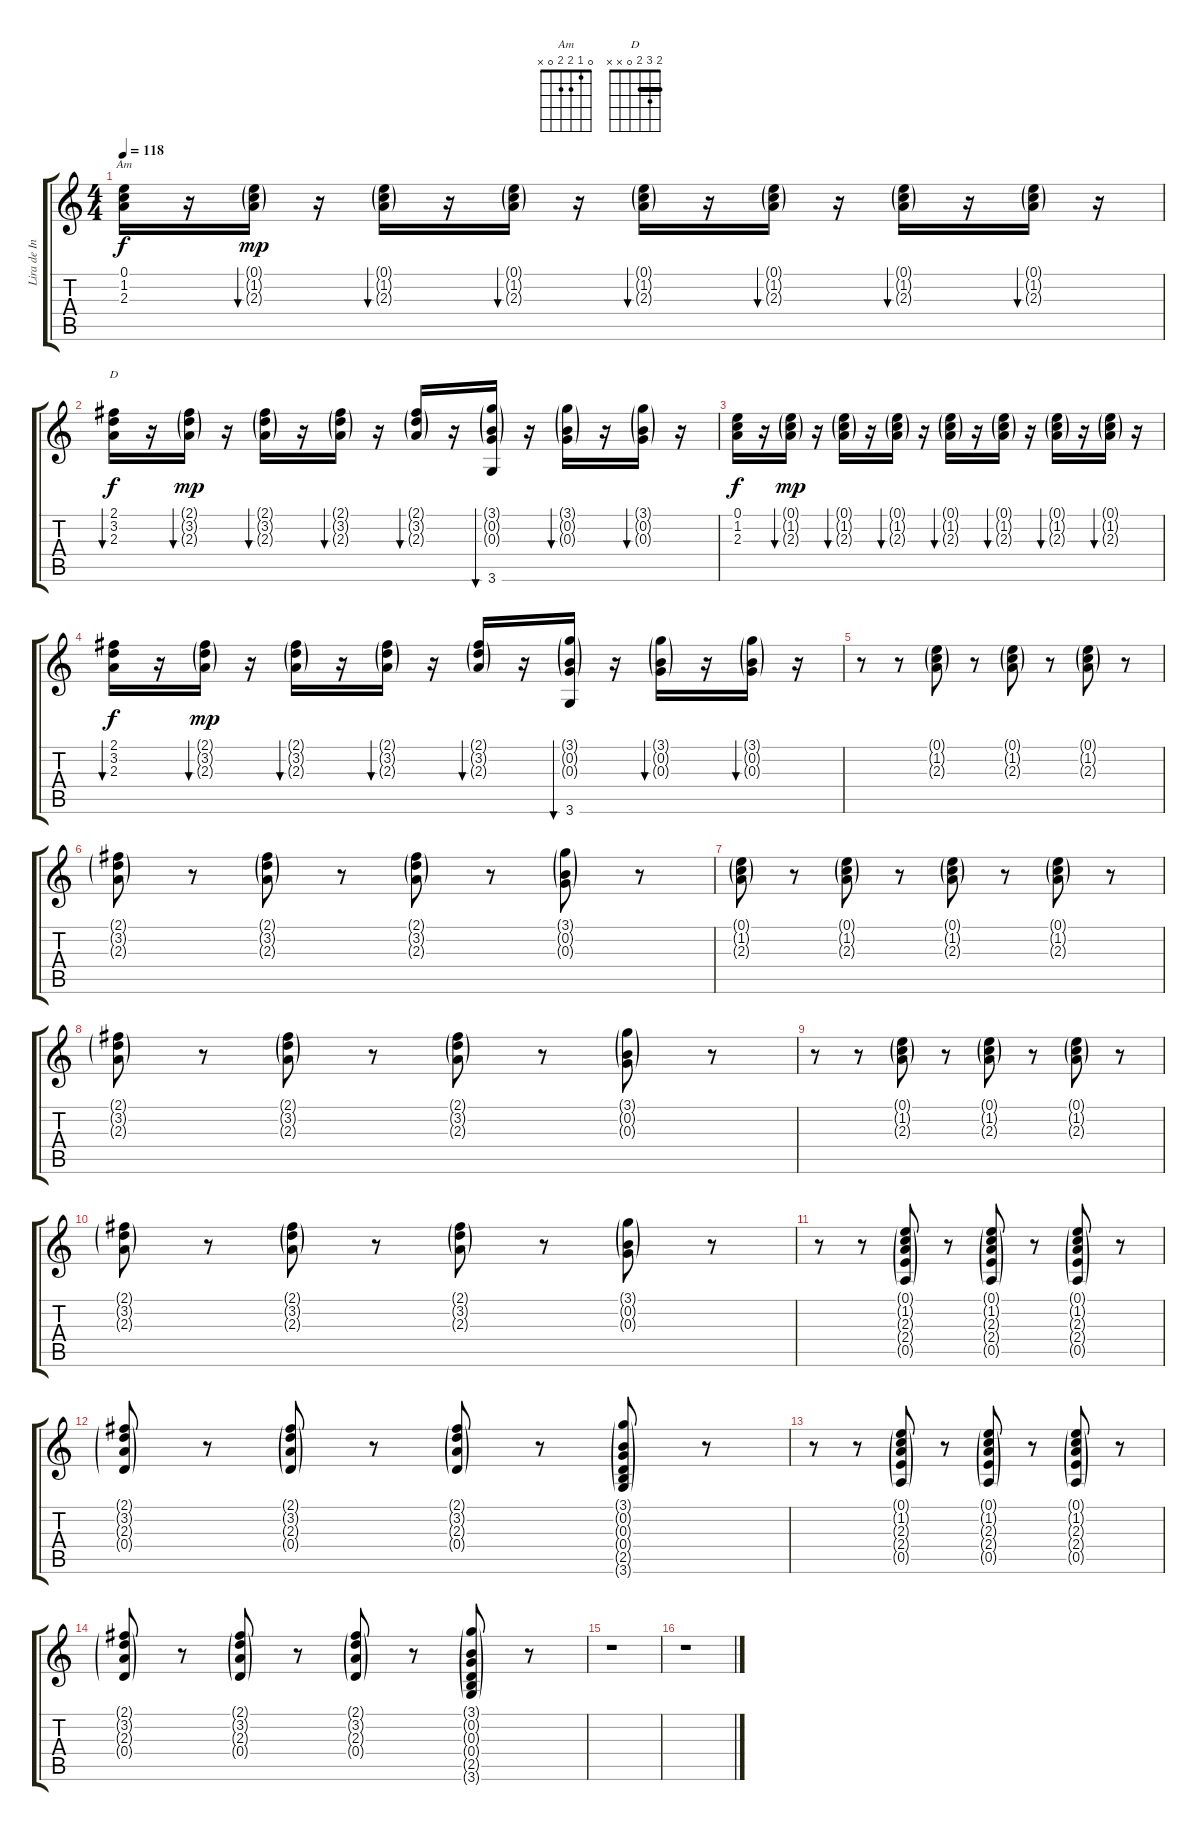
\track ("Lira de Intro" "Lira de In") {instrument distortionguitar}
\staff {score tabs}
\tuning (E4 B3 G3 D3 A2 E2) {hide}
\chord ("Am" 0 1 2 2 0 x)
\chord ("D" 2 3 2 0 x x) {barre 2}
\ts (4 4)
\tempo 118
\clef g2
\ks c
(0.1 1.2 2.3).16{ch "Am" dy f balance 0 instrument distortionguitar} r.16 (0.1{g} 1.2{g} 2.3{g}).16{bu 120 dy mp} r.16 (0.1{g} 1.2{g} 2.3{g}).16{bu 120 balance 16} r.16 (0.1{g} 1.2{g} 2.3{g}).16{bu 120} r.16 (0.1{g} 1.2{g} 2.3{g}).16{bu 120 balance 0} r.16 (0.1{g} 1.2{g} 2.3{g}).16{bu 120} r.16 (0.1{g} 1.2{g} 2.3{g}).16{bu 120 balance 0} r.16 (0.1{g} 1.2{g} 2.3{g}).16{bu 120} r.16 |
(2.1 3.2 2.3).16{bu 120 ch "D" dy f balance 16} r.16 (2.1{g} 3.2{g} 2.3{g}).16{bu 120 dy mp} r.16 (2.1{g} 3.2{g} 2.3{g}).16{bu 120} r.16 (2.1{g} 3.2{g} 2.3{g}).16{bu 120} r.16 (2.1{g} 3.2{g} 2.3{g}).16{bu 120} r.16 (3.1{g} 0.2{g} 0.3{g} 3.6).16{bu 120} r.16 (3.1{g} 0.2{g} 0.3{g}).16{bu 120} r.16 (3.1{g} 0.2{g} 0.3{g}).16{bu 120} r.16 |
(0.1 1.2 2.3).16{dy f} r.16 (0.1{g} 1.2{g} 2.3{g}).16{bu 120 dy mp} r.16 (0.1{g} 1.2{g} 2.3{g}).16{bu 120} r.16 (0.1{g} 1.2{g} 2.3{g}).16{bu 120} r.16 (0.1{g} 1.2{g} 2.3{g}).16{bu 120} r.16 (0.1{g} 1.2{g} 2.3{g}).16{bu 120} r.16 (0.1{g} 1.2{g} 2.3{g}).16{bu 120} r.16 (0.1{g} 1.2{g} 2.3{g}).16{bu 120} r.16 |
(2.1 3.2 2.3).16{bu 120 dy f} r.16 (2.1{g} 3.2{g} 2.3{g}).16{bu 120 dy mp} r.16 (2.1{g} 3.2{g} 2.3{g}).16{bu 120} r.16 (2.1{g} 3.2{g} 2.3{g}).16{bu 120} r.16 (2.1{g} 3.2{g} 2.3{g}).16{bu 120} r.16 (3.1{g} 0.2{g} 0.3{g} 3.6).16{bu 120} r.16 (3.1{g} 0.2{g} 0.3{g}).16{bu 120} r.16 (3.1{g} 0.2{g} 0.3{g}).16{bu 120} r.16 |
r.8{balance 8} r.8 (0.1{g} 1.2{g} 2.3{g}).8 r.8 (0.1{g} 1.2{g} 2.3{g}).8 r.8 (0.1{g} 1.2{g} 2.3{g}).8 r.8 |
(2.1{g} 3.2{g} 2.3{g}).8 r.8 (2.1{g} 3.2{g} 2.3{g}).8 r.8 (2.1{g} 3.2{g} 2.3{g}).8 r.8 (3.1{g} 0.2{g} 0.3{g}).8 r.8 |
(0.1{g} 1.2{g} 2.3{g}).8 r.8 (0.1{g} 1.2{g} 2.3{g}).8 r.8 (0.1{g} 1.2{g} 2.3{g}).8 r.8 (0.1{g} 1.2{g} 2.3{g}).8 r.8 |
(2.1{g} 3.2{g} 2.3{g}).8 r.8 (2.1{g} 3.2{g} 2.3{g}).8 r.8 (2.1{g} 3.2{g} 2.3{g}).8 r.8 (3.1{g} 0.2{g} 0.3{g}).8 r.8 |
r.8{volume 0} r.8 (0.1{g} 1.2{g} 2.3{g}).8 r.8 (0.1{g} 1.2{g} 2.3{g}).8 r.8 (0.1{g} 1.2{g} 2.3{g}).8 r.8 |
(2.1{g} 3.2{g} 2.3{g}).8 r.8 (2.1{g} 3.2{g} 2.3{g}).8 r.8 (2.1{g} 3.2{g} 2.3{g}).8 r.8 (3.1{g} 0.2{g} 0.3{g}).8 r.8 |
r.8 r.8 (0.1{g} 1.2{g} 2.3{g} 2.4{g} 0.5{g}).8 r.8 (0.1{g} 1.2{g} 2.3{g} 2.4{g} 0.5{g}).8 r.8 (0.1{g} 1.2{g} 2.3{g} 2.4{g} 0.5{g}).8 r.8 |
(2.1{g} 3.2{g} 2.3{g} 0.4{g}).8 r.8 (2.1{g} 3.2{g} 2.3{g} 0.4{g}).8 r.8 (2.1{g} 3.2{g} 2.3{g} 0.4{g}).8 r.8 (3.1{g} 0.2{g} 0.3{g} 0.4{g} 2.5{g} 3.6{g}).8 r.8 |
r.8 r.8 (0.1{g} 1.2{g} 2.3{g} 2.4{g} 0.5{g}).8 r.8 (0.1{g} 1.2{g} 2.3{g} 2.4{g} 0.5{g}).8 r.8 (0.1{g} 1.2{g} 2.3{g} 2.4{g} 0.5{g}).8 r.8 |
(2.1{g} 3.2{g} 2.3{g} 0.4{g}).8 r.8 (2.1{g} 3.2{g} 2.3{g} 0.4{g}).8 r.8 (2.1{g} 3.2{g} 2.3{g} 0.4{g}).8 r.8 (3.1{g} 0.2{g} 0.3{g} 0.4{g} 2.5{g} 3.6{g}).8 r.8 |
r.1 |
r.1
